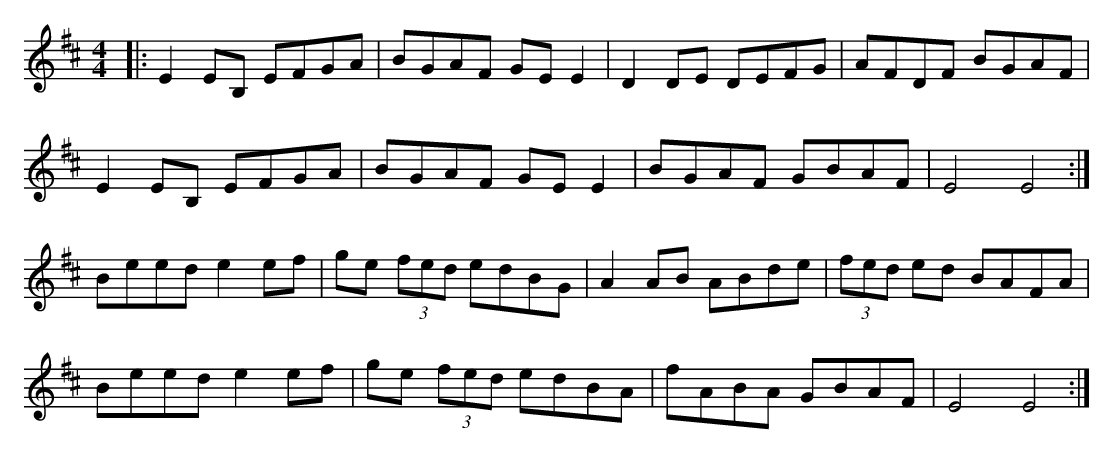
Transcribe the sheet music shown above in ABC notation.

X:1
M:4/4
K:Edor
|:E2 EB, EFGA|BGAF GE E2|D2 DE DEFG|AFDF BGAF|
E2 EB, EFGA|BGAF GE E2|BGAF GBAF|E4 E4:|
Beed e2 ef|ge (3fed edBG|A2 AB ABde|(3fed ed BAFA|
Beed e2 ef|ge (3fed edBA|fABA GBAF|E4 E4:|
